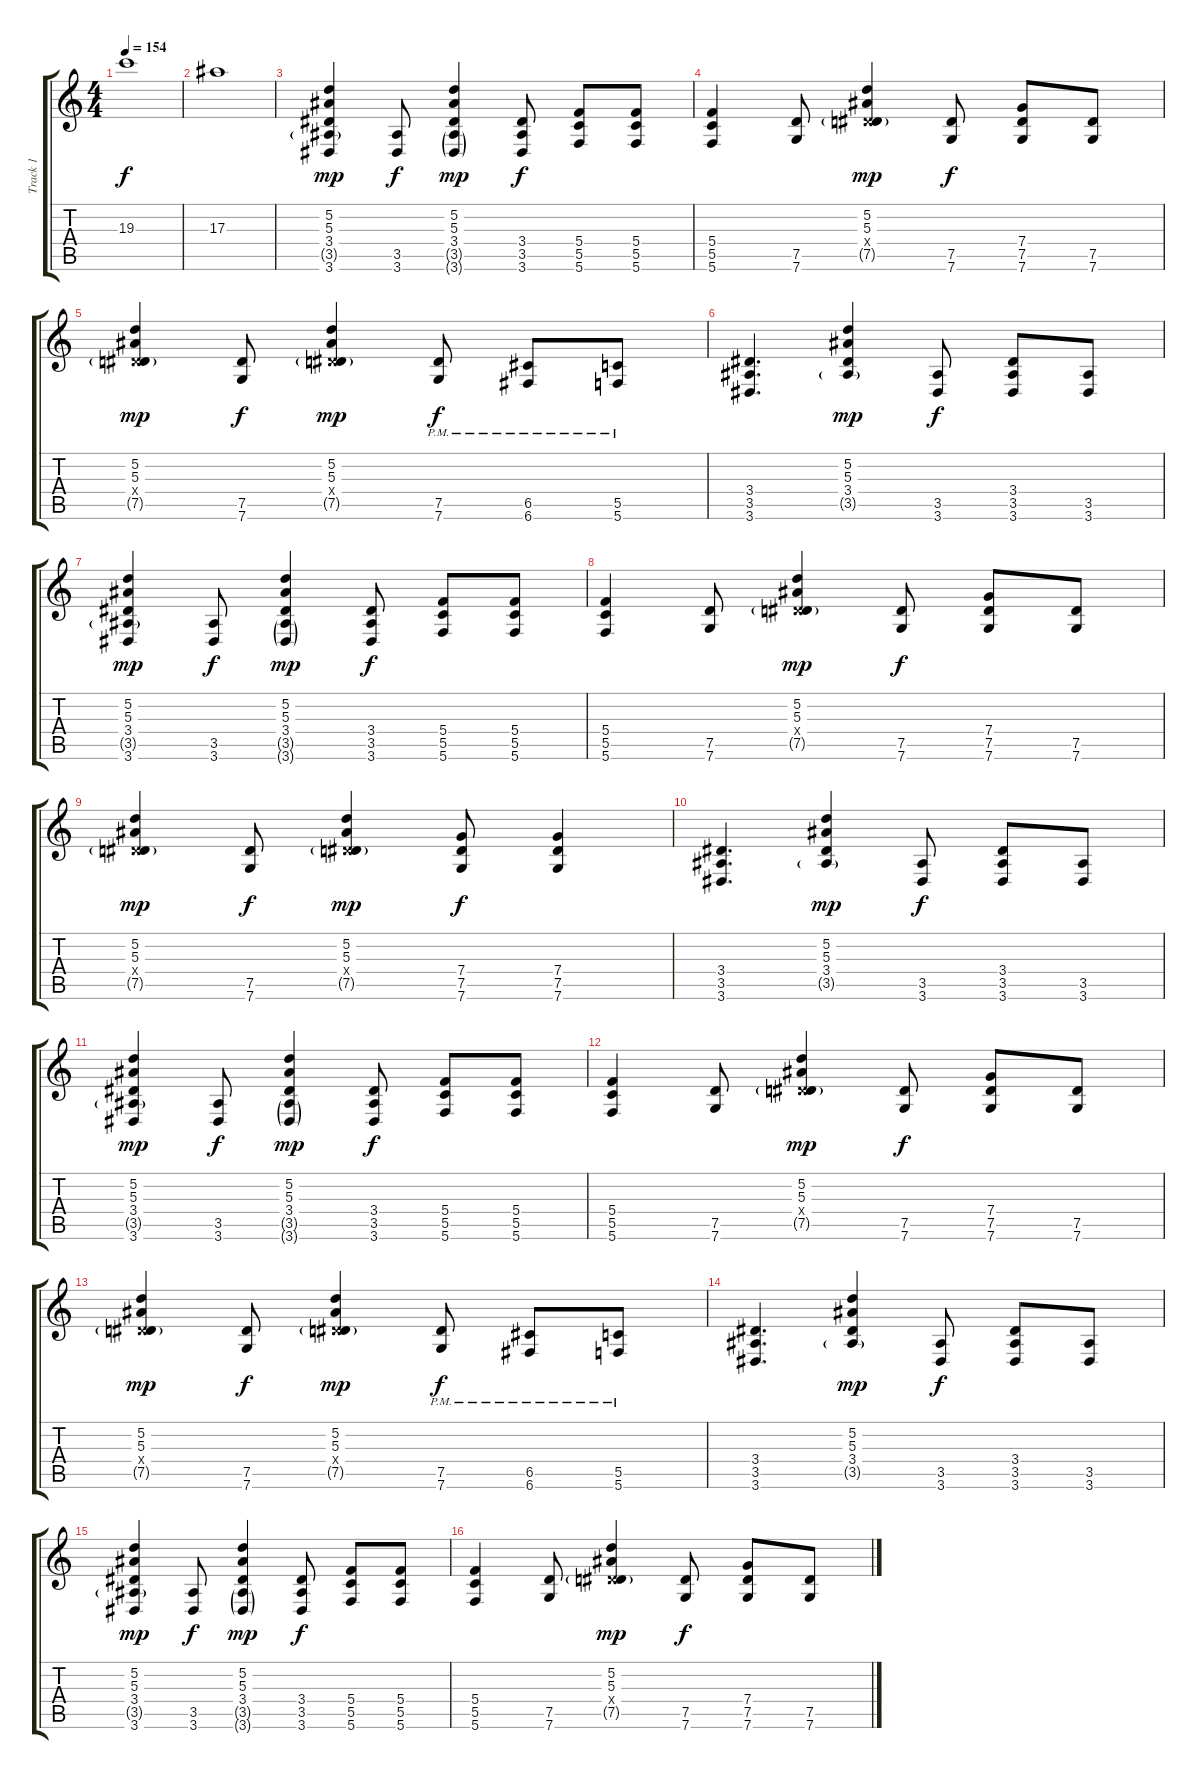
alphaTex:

\track ("Track 1" "Track 1") {instrument distortionguitar}
\staff {score tabs}
\tuning (D4 A3 F3 C3 G2 C2) {hide}
\ts (4 4)
\tempo 154
\clef g2
\ks c
19.3.1{dy f} |
17.3.1 |
(5.2 5.3 3.4 3.5{g} 3.6).4{dy mp} (3.5 3.6).8{dy f} (5.2 5.3 3.4 3.5{g} 3.6{g}).4{dy mp} (3.4 3.5 3.6).8{dy f} (5.4 5.5 5.6).8 (5.4 5.5 5.6).8 |
(5.4 5.5 5.6).4 (7.5 7.6).8 (5.2 5.3 3.4{x} 7.5{g}).4{dy mp} (7.5 7.6).8{dy f} (7.4 7.5 7.6).8 (7.5 7.6).8 |
(5.2 5.3 3.4{x} 7.5{g}).4{dy mp} (7.5 7.6).8{dy f} (5.2 5.3 3.4{x} 7.5{g}).4{dy mp} (7.5{pm} 7.6{pm}).8{dy f} (6.5{pm} 6.6{pm}).8 (5.5{pm} 5.6{pm}).8 |
(3.4 3.5 3.6).4{d} (5.2 5.3 3.4 3.5{g}).4{dy mp} (3.5 3.6).8{dy f} (3.4 3.5 3.6).8 (3.5 3.6).8 |
(5.2 5.3 3.4 3.5{g} 3.6).4{dy mp} (3.5 3.6).8{dy f} (5.2 5.3 3.4 3.5{g} 3.6{g}).4{dy mp} (3.4 3.5 3.6).8{dy f} (5.4 5.5 5.6).8 (5.4 5.5 5.6).8 |
(5.4 5.5 5.6).4 (7.5 7.6).8 (5.2 5.3 3.4{x} 7.5{g}).4{dy mp} (7.5 7.6).8{dy f} (7.4 7.5 7.6).8 (7.5 7.6).8 |
(5.2 5.3 3.4{x} 7.5{g}).4{dy mp} (7.5 7.6).8{dy f} (5.2 5.3 3.4{x} 7.5{g}).4{dy mp} (7.4 7.5 7.6).8{dy f} (7.4 7.5 7.6).4 |
(3.4 3.5 3.6).4{d} (5.2 5.3 3.4 3.5{g}).4{dy mp} (3.5 3.6).8{dy f} (3.4 3.5 3.6).8 (3.5 3.6).8 |
(5.2 5.3 3.4 3.5{g} 3.6).4{dy mp} (3.5 3.6).8{dy f} (5.2 5.3 3.4 3.5{g} 3.6{g}).4{dy mp} (3.4 3.5 3.6).8{dy f} (5.4 5.5 5.6).8 (5.4 5.5 5.6).8 |
(5.4 5.5 5.6).4 (7.5 7.6).8 (5.2 5.3 3.4{x} 7.5{g}).4{dy mp} (7.5 7.6).8{dy f} (7.4 7.5 7.6).8 (7.5 7.6).8 |
(5.2 5.3 3.4{x} 7.5{g}).4{dy mp} (7.5 7.6).8{dy f} (5.2 5.3 3.4{x} 7.5{g}).4{dy mp} (7.5{pm} 7.6{pm}).8{dy f} (6.5{pm} 6.6{pm}).8 (5.5{pm} 5.6{pm}).8 |
(3.4 3.5 3.6).4{d} (5.2 5.3 3.4 3.5{g}).4{dy mp} (3.5 3.6).8{dy f} (3.4 3.5 3.6).8 (3.5 3.6).8 |
(5.2 5.3 3.4 3.5{g} 3.6).4{dy mp} (3.5 3.6).8{dy f} (5.2 5.3 3.4 3.5{g} 3.6{g}).4{dy mp} (3.4 3.5 3.6).8{dy f} (5.4 5.5 5.6).8 (5.4 5.5 5.6).8 |
(5.4 5.5 5.6).4 (7.5 7.6).8 (5.2 5.3 3.4{x} 7.5{g}).4{dy mp} (7.5 7.6).8{dy f} (7.4 7.5 7.6).8 (7.5 7.6).8
